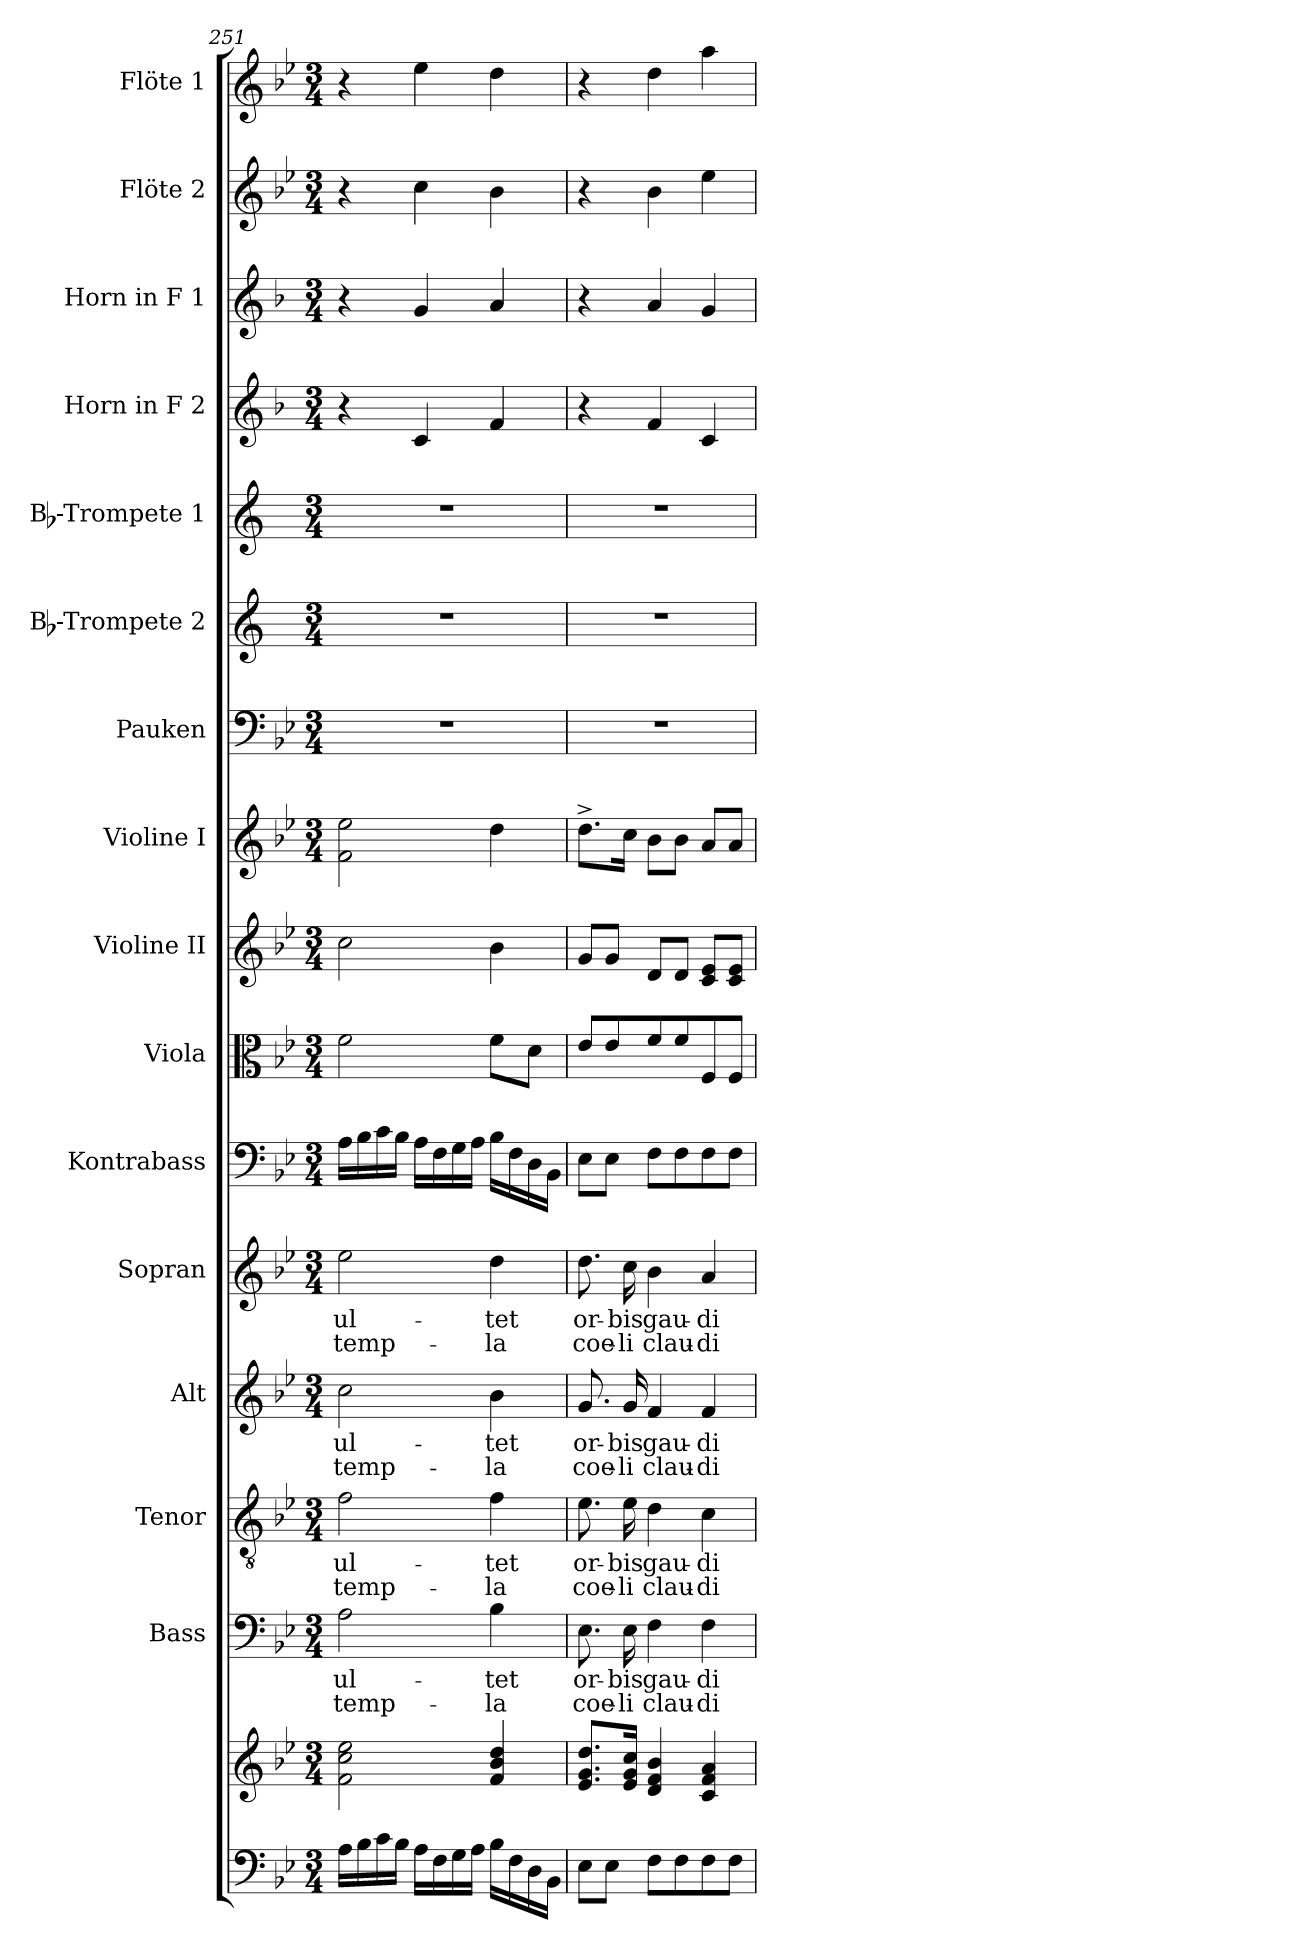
**kern	**kern	**kern	**text	**text	**kern	**text	**text	**kern	**text	**text	**kern	**text	**text	**kern	**kern	**kern	**kern	**kern	**kern	**kern	**kern	**kern	**kern	**kern
*part16	*part16	*part15	*part15	*part15	*part14	*part14	*part14	*part13	*part13	*part13	*part12	*part12	*part12	*part11	*part10	*part9	*part8	*part7	*part6	*part5	*part4	*part3	*part2	*part1
*staff17	*staff16	*staff15	*staff15	*staff15	*staff14	*staff14	*staff14	*staff13	*staff13	*staff13	*staff12	*staff12	*staff12	*staff11	*staff10	*staff9	*staff8	*staff7	*staff6	*staff5	*staff4	*staff3	*staff2	*staff1
*	*	*I"Bass	*	*	*I"Tenor	*	*	*I"Alt	*	*	*I"Sopran	*	*	*I"Kontrabass	*I"Viola	*I"Violine II	*I"Violine I	*I"Pauken	*I"Bb-Trompete 2	*I"Bb-Trompete 1	*I"Horn in F 2	*I"Horn in F 1	*I"Flöte 2	*I"Flöte 1
*	*	*I'B.	*	*	*I'T.	*	*	*I'A.	*	*	*I'S.	*	*	*I'Kb.	*I'Vla.	*I'Vl. II	*I'Vl. I	*I'Pk.	*I'Bb Trp. 2	*I'Bb Trp. 1	*	*	*I'Fl. 2	*I'Fl. 1
*clefF4	*clefG2	*clefF4	*	*	*clefGv2	*	*	*clefG2	*	*	*clefG2	*	*	*clefF4	*clefC3	*clefG2	*clefG2	*clefF4	*clefG2	*clefG2	*clefG2	*clefG2	*clefG2	*clefG2
*	*	*	*	*	*	*	*	*	*	*	*	*	*	*ITrd7c12	*	*	*	*	*ITrd1c2	*ITrd1c2	*ITrd4c7	*ITrd4c7	*	*
*k[b-e-]	*k[b-e-]	*k[b-e-]	*	*	*k[b-e-]	*	*	*k[b-e-]	*	*	*k[b-e-]	*	*	*k[b-e-]	*k[b-e-]	*k[b-e-]	*k[b-e-]	*k[b-e-]	*k[b-e-]	*k[b-e-]	*k[b-e-]	*k[b-e-]	*k[b-e-]	*k[b-e-]
*B-:	*B-:	*B-:	*	*	*B-:	*	*	*B-:	*	*	*B-:	*	*	*B-:	*B-:	*B-:	*B-:	*B-:	*B-:	*B-:	*B-:	*B-:	*B-:	*B-:
*M3/4	*M3/4	*M3/4	*	*	*M3/4	*	*	*M3/4	*	*	*M3/4	*	*	*M3/4	*M3/4	*M3/4	*M3/4	*M3/4	*M3/4	*M3/4	*M3/4	*M3/4	*M3/4	*M3/4
=251	=251	=251	=251	=251	=251	=251	=251	=251	=251	=251	=251	=251	=251	=251	=251	=251	=251	=251	=251	=251	=251	=251	=251	=251
!	!	!	!LO:LY:b	!LO:LY:b	!	!LO:LY:b	!LO:LY:b	!	!LO:LY:b	!LO:LY:b	!	!LO:LY:b	!LO:LY:b	!	!	!	!	!	!	!	!	!	!	!
16A\LL	2f\ 2cc\ 2ee-\	2A\	-ul-	temp-	2f\	-ul-	temp-	2cc\	-ul-	temp-	2ee-\	-ul-	temp-	16AA\LL	2f\	2cc\	2f\ 2ee-\	2.r	2.r	2.r	4r	4r	4r	4r
16B-\	.	.	.	.	.	.	.	.	.	.	.	.	.	16BB-\	.	.	.	.	.	.	.	.	.	.
16c\	.	.	.	.	.	.	.	.	.	.	.	.	.	16C\	.	.	.	.	.	.	.	.	.	.
16B-\JJ	.	.	.	.	.	.	.	.	.	.	.	.	.	16BB-\JJ	.	.	.	.	.	.	.	.	.	.
16A\LL	.	.	.	.	.	.	.	.	.	.	.	.	.	16AA\LL	.	.	.	.	.	.	4F/	4c/	4cc\	4ee-\
16F\	.	.	.	.	.	.	.	.	.	.	.	.	.	16FF\	.	.	.	.	.	.	.	.	.	.
16G\	.	.	.	.	.	.	.	.	.	.	.	.	.	16GG\	.	.	.	.	.	.	.	.	.	.
16A\JJ	.	.	.	.	.	.	.	.	.	.	.	.	.	16AA\JJ	.	.	.	.	.	.	.	.	.	.
!	!	!	!LO:LY:b	!LO:LY:b	!	!LO:LY:b	!LO:LY:b	!	!LO:LY:b	!LO:LY:b	!	!LO:LY:b	!LO:LY:b	!	!	!	!	!	!	!	!	!	!	!
16B-\LL	4f/ 4b-/ 4dd/	4B-\	-tet	-la	4f\	-tet	-la	4b-\	-tet	-la	4dd\	-tet	-la	16BB-\LL	8f\L	4b-\	4dd\	.	.	.	4B-/	4d/	4b-\	4dd\
16F\	.	.	.	.	.	.	.	.	.	.	.	.	.	16FF\	.	.	.	.	.	.	.	.	.	.
16D\	.	.	.	.	.	.	.	.	.	.	.	.	.	16DD\	8d\J	.	.	.	.	.	.	.	.	.
16BB-\JJ	.	.	.	.	.	.	.	.	.	.	.	.	.	16BBB-\JJ	.	.	.	.	.	.	.	.	.	.
=252	=252	=252	=252	=252	=252	=252	=252	=252	=252	=252	=252	=252	=252	=252	=252	=252	=252	=252	=252	=252	=252	=252	=252	=252
!	!	!	!LO:LY:b	!LO:LY:b	!	!LO:LY:b	!LO:LY:b	!	!LO:LY:b	!LO:LY:b	!	!LO:LY:b	!LO:LY:b	!	!	!	!	!	!	!	!	!	!	!
8E-\L	8.e-/ 8.g/ 8.dd/L	8.E-\	or-	coe-	8.e-\	or-	coe-	8.g/	or-	coe-	8.dd\	or-	coe-	8EE-\L	8e-/L	8g/L	8.dd^>\L	2.r	2.r	2.r	4r	4r	4r	4r
8E-\J	.	.	.	.	.	.	.	.	.	.	.	.	.	8EE-\J	8e-/	8g/J	.	.	.	.	.	.	.	.
!	!	!	!LO:LY:b	!LO:LY:b	!	!LO:LY:b	!LO:LY:b	!	!LO:LY:b	!LO:LY:b	!	!LO:LY:b	!LO:LY:b	!	!	!	!	!	!	!	!	!	!	!
.	16e-/ 16g/ 16cc/Jk	16E-\	-bis	-li	16e-\	-bis	-li	16g/	-bis	-li	16cc\	-bis	-li	.	.	.	16cc\Jk	.	.	.	.	.	.	.
!	!	!	!LO:LY:b	!LO:LY:b	!	!LO:LY:b	!LO:LY:b	!	!LO:LY:b	!LO:LY:b	!	!LO:LY:b	!LO:LY:b	!	!	!	!	!	!	!	!	!	!	!
8F\L	4d/ 4f/ 4b-/	4F\	gau-	clau-	4d\	gau-	clau-	4f/	gau-	clau-	4b-\	gau-	clau-	8FF\L	8f/	8d/L	8b-\L	.	.	.	4B-/	4d/	4b-\	4dd\
8F\	.	.	.	.	.	.	.	.	.	.	.	.	.	8FF\	8f/	8d/J	8b-\J	.	.	.	.	.	.	.
!	!	!	!LO:LY:b	!LO:LY:b	!	!LO:LY:b	!LO:LY:b	!	!LO:LY:b	!LO:LY:b	!	!LO:LY:b	!LO:LY:b	!	!	!	!	!	!	!	!	!	!	!
8F\	4c/ 4f/ 4a/	4F\	-di-	-di-	4c\	-di-	-di-	4f/	-di-	-di-	4a/	-di-	-di-	8FF\	8F/	8c/ 8e-/L	8a/L	.	.	.	4F/	4c/	4ee-\	4aa\
8F\J	.	.	.	.	.	.	.	.	.	.	.	.	.	8FF\J	8F/J	8c/ 8e-/J	8a/J	.	.	.	.	.	.	.
=	=	=	=	=	=	=	=	=	=	=	=	=	=	=	=	=	=	=	=	=	=	=	=	=
*-	*-	*-	*-	*-	*-	*-	*-	*-	*-	*-	*-	*-	*-	*-	*-	*-	*-	*-	*-	*-	*-	*-	*-	*-
